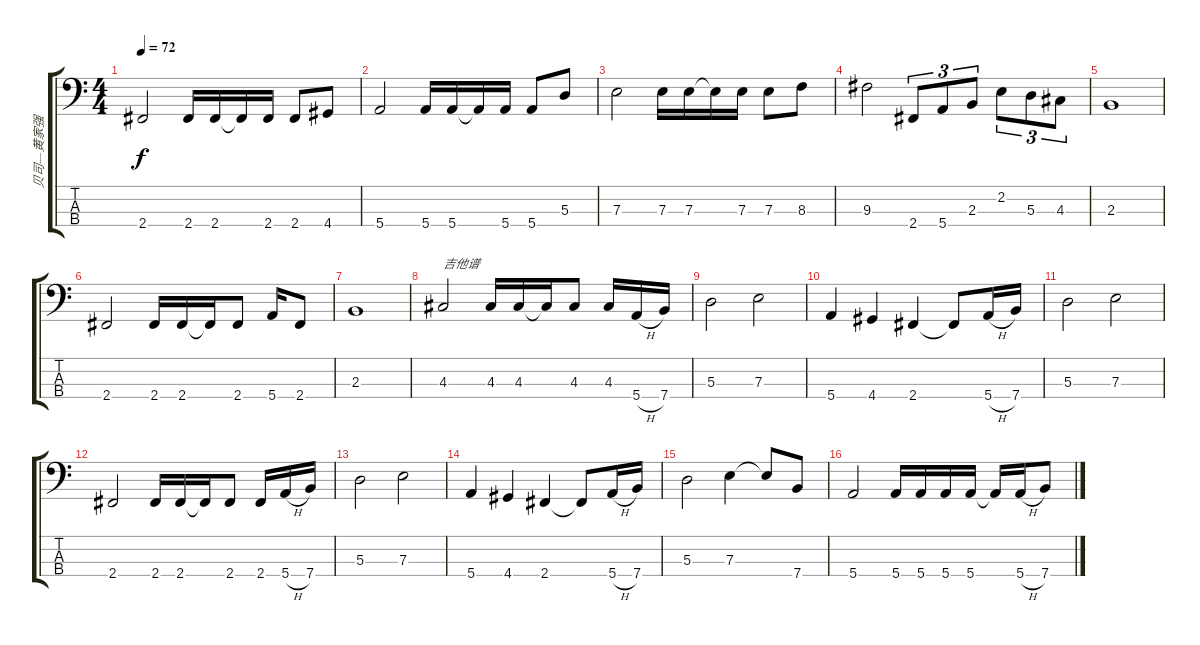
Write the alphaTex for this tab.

\track ("贝司—黄家强" "贝司—黄家强") {instrument electricbassfinger}
\staff {score tabs}
\tuning (G2 D2 A1 E1) {hide}
\ts (4 4)
\tempo 72
\clef f4
\ks c
2.4.2{dy f} 2.4.16 2.4.16 2.4{t}.16 2.4.16 2.4.8 4.4.8 |
5.4.2 5.4.16 5.4.16 5.4{t}.16 5.4.16 5.4.8 5.3.8 |
7.3.2 7.3.16 7.3.16 7.3{t}.16 7.3.16 7.3.8 8.3.8 |
9.3.2 2.4.8{tu (3 2)} 5.4.8{tu (3 2)} 2.3.8{tu (3 2)} 2.2.8{tu (3 2)} 5.3.8{tu (3 2)} 4.3.8{tu (3 2)} |
2.3.1 |
2.4.2 2.4.16 2.4.16 2.4{t}.16 2.4.8 5.4.16 2.4.8 |
2.3.1 |
4.3.2{txt "吉他谱"} 4.3.16 4.3.16 4.3{t}.16 4.3.8 4.3.16 5.4{h}.16 7.4.16 |
5.3.2 7.3.2 |
5.4.4 4.4.4 2.4.4 2.4{t}.8 5.4{h}.16 7.4.16 |
5.3.2 7.3.2 |
2.4.2 2.4.16 2.4.16 2.4{t}.16 2.4.8 2.4.16 5.4{h}.16 7.4.16 |
5.3.2 7.3.2 |
5.4.4 4.4.4 2.4.4 2.4{t}.8 5.4{h}.16 7.4.16 |
5.3.2 7.3.4 7.3{t}.8 7.4.8 |
5.4.2 5.4.16 5.4.16 5.4.16 5.4.16 5.4{t}.16 5.4{h}.16 7.4.8
